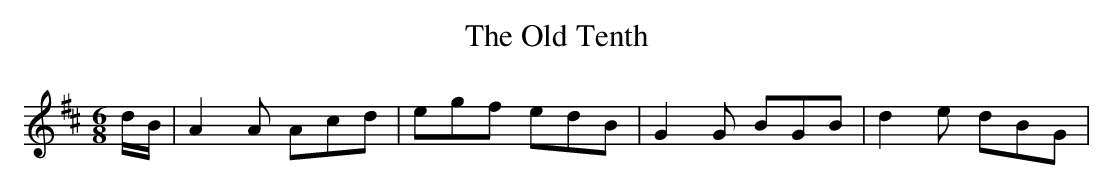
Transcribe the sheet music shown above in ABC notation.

X:1
T:Old Tenth, The
M:6/8
L:1/8
K:D
d/B/|A2A Acd|egf edB|G2G BGB|d2e dBG|
